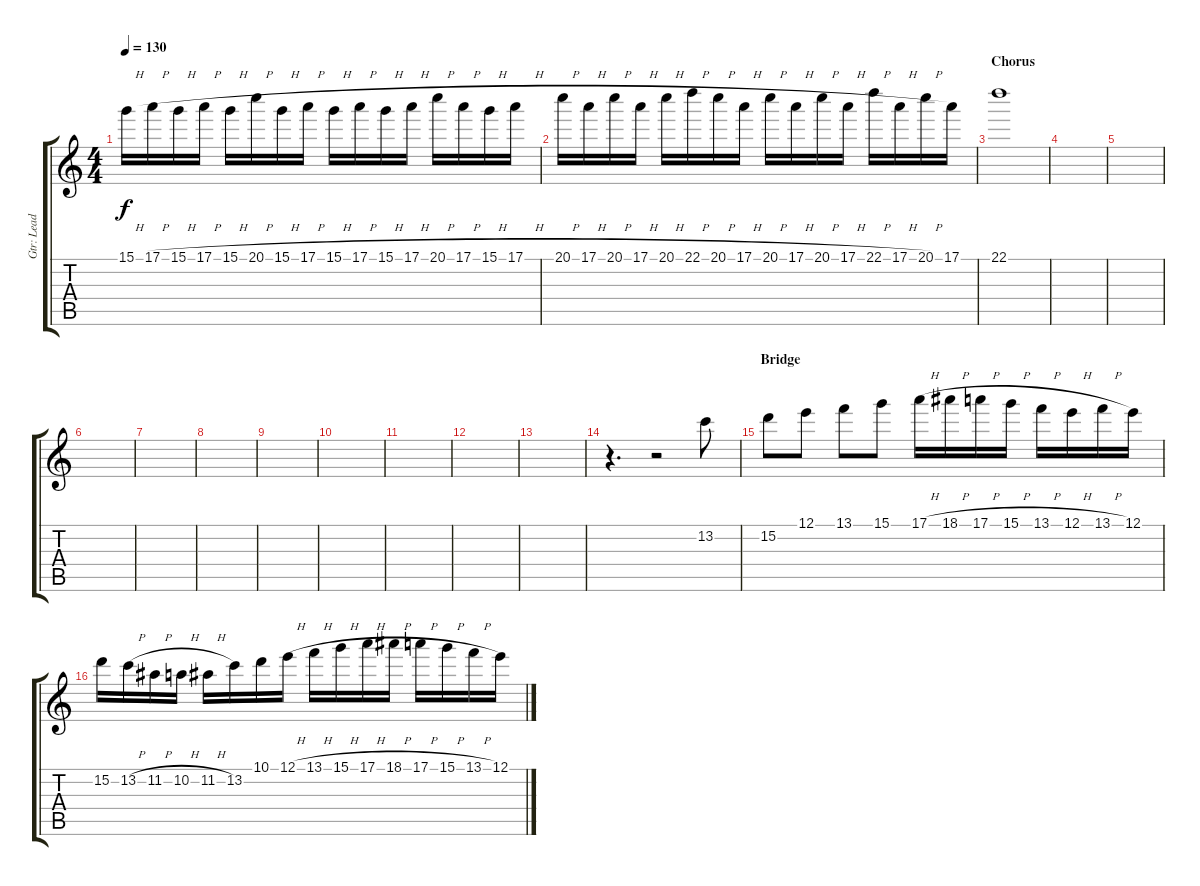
\track ("Gtr: Lead" "Gtr: Lead") {instrument overdrivenguitar}
\staff {score tabs}
\tuning (E4 B3 G3 D3 A2 E2) {hide}
\ts (4 4)
\tempo 130
\clef g2
\ks c
15.1{h}.16{dy f} 17.1{h}.16 15.1{h}.16 17.1{h}.16 15.1{h}.16 20.1{h}.16 15.1{h}.16 17.1{h}.16 15.1{h}.16 17.1{h}.16 15.1{h}.16 17.1{h}.16 20.1{h}.16 17.1{h}.16 15.1{h}.16 17.1{h}.16 |
20.1{h}.16 17.1{h}.16 20.1{h}.16 17.1{h}.16 20.1{h}.16 22.1{h}.16 20.1{h}.16 17.1{h}.16 20.1{h}.16 17.1{h}.16 20.1{h}.16 17.1{h}.16 22.1{h}.16 17.1{h}.16 20.1{h}.16 17.1.16 |
\section ("" "Chorus")
22.1.1 |
|
|
|
|
|
|
|
|
|
|
r.4{d} r.2 13.2.8 |
\section ("" "Bridge")
15.2.8 12.1.8 13.1.8 15.1.8 17.1{h}.16 18.1{h}.16 17.1{h}.16 15.1{h}.16 13.1{h}.16 12.1{h}.16 13.1{h}.16 12.1.16 |
15.2.16 13.2{h}.16 11.2{h}.16 10.2{h}.16 11.2{h}.16 13.2.16 10.1.16 12.1{h}.16 13.1{h}.16 15.1{h}.16 17.1{h}.16 18.1{h}.16 17.1{h}.16 15.1{h}.16 13.1{h}.16 12.1.16
